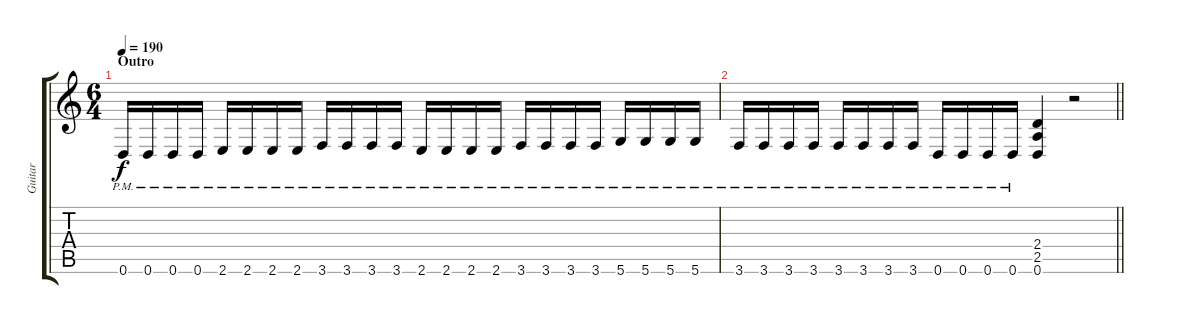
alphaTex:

\track ("Guitar" "Guitar") {instrument distortionguitar}
\staff {score tabs}
\tuning (D4 A3 F3 C3 G2 D2) {hide}
\ts (6 4)
\section ("" "Outro")
\tempo 190
\clef g2
\ks c
0.6{pm}.16{dy f} 0.6{pm}.16 0.6{pm}.16 0.6{pm}.16 2.6{pm}.16 2.6{pm}.16 2.6{pm}.16 2.6{pm}.16 3.6{pm}.16 3.6{pm}.16 3.6{pm}.16 3.6{pm}.16 2.6{pm}.16 2.6{pm}.16 2.6{pm}.16 2.6{pm}.16 3.6{pm}.16 3.6{pm}.16 3.6{pm}.16 3.6{pm}.16 5.6{pm}.16 5.6{pm}.16 5.6{pm}.16 5.6{pm}.16 |
\barLineRight lightlight
3.6{pm}.16 3.6{pm}.16 3.6{pm}.16 3.6{pm}.16 3.6{pm}.16 3.6{pm}.16 3.6{pm}.16 3.6{pm}.16 0.6{pm}.16 0.6{pm}.16 0.6{pm}.16 0.6{pm}.16 (2.4 2.5 0.6).4 r.2
